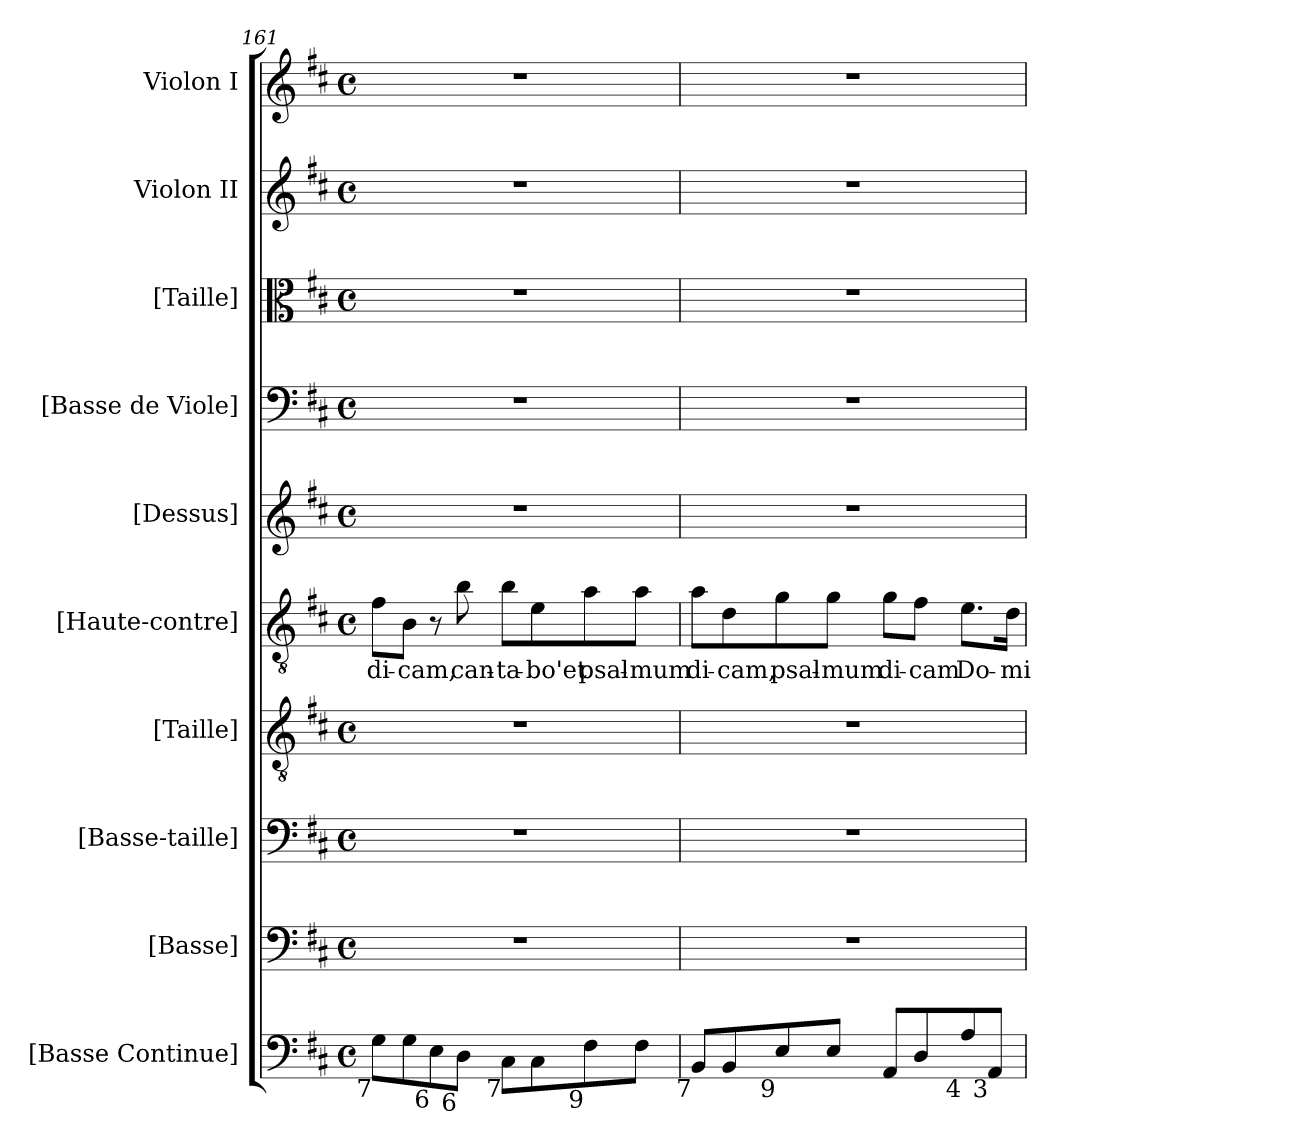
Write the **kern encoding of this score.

**kern	**kern	**kern	**kern	**kern	**text	**kern	**kern	**kern	**kern	**kern
*part10	*part9	*part8	*part7	*part6	*part6	*part5	*part4	*part3	*part2	*part1
*staff10	*staff9	*staff8	*staff7	*staff6	*staff6	*staff5	*staff4	*staff3	*staff2	*staff1
*I"[Basse Continue]	*I"[Basse]	*I"[Basse-taille]	*I"[Taille]	*I"[Haute-contre]	*	*I"[Dessus]	*I"[Basse de Viole]	*I"[Taille]	*I"Violon II	*I"Violon I
*I'B.c.	*I'B.	*I'B.t.	*I'T.	*I'H.C.	*	*I'D.	*	*	*I'Vln. II	*I'Vln. I
*clefF4	*clefF4	*clefF4	*clefGv2	*clefGv2	*	*clefG2	*clefF4	*clefC3	*clefG2	*clefG2
*	*	*	*ITrd7c12	*ITrd7c12	*	*	*	*	*	*
*k[f#c#]	*k[f#c#]	*k[f#c#]	*k[f#c#]	*k[f#c#]	*	*k[f#c#]	*k[f#c#]	*k[f#c#]	*k[f#c#]	*k[f#c#]
*D:	*D:	*D:	*D:	*D:	*	*D:	*D:	*D:	*D:	*D:
*M4/4	*M4/4	*M4/4	*M4/4	*M4/4	*	*M4/4	*M4/4	*M4/4	*M4/4	*M4/4
*met(c)	*met(c)	*met(c)	*met(c)	*met(c)	*	*met(c)	*met(c)	*met(c)	*met(c)	*met(c)
=161	=161	=161	=161	=161	=161	=161	=161	=161	=161	=161
!LO:TX:b:rj:t=7	!	!	!	!	!	!	!	!	!	!
!	!	!	!	!	!LO:LY:b:color=#000000	!	!	!	!	!
8Gi\L	1r	1r	1r	8F#i\L	di-	1r	1r	1r	1r	1r
!	!	!	!	!	!LO:LY:b:color=#000000	!	!	!	!	!
8Gi\	.	.	.	8BBi\J	-cam,	.	.	.	.	.
!LO:TX:b:rj:t=6	!	!	!	!	!	!	!	!	!	!
8Ei\	.	.	.	8r	.	.	.	.	.	.
!LO:TX:b:rj:t=6	!	!	!	!	!	!	!	!	!	!
!	!	!	!	!	!LO:LY:b:color=#000000	!	!	!	!	!
8Di\J	.	.	.	8Bi\	can-	.	.	.	.	.
!LO:TX:b:rj:t=7	!	!	!	!	!	!	!	!	!	!
!	!	!	!	!	!LO:LY:b:color=#000000	!	!	!	!	!
8C#i\L	.	.	.	8Bi\L	-ta-	.	.	.	.	.
!	!	!	!	!	!LO:LY:b:color=#000000	!	!	!	!	!
8C#i\	.	.	.	8Ei\	-bo'et	.	.	.	.	.
!LO:TX:b:rj:t=9	!	!	!	!	!	!	!	!	!	!
!	!	!	!	!	!LO:LY:b:color=#000000	!	!	!	!	!
8F#i\	.	.	.	8Ai\	psal-	.	.	.	.	.
!	!	!	!	!	!LO:LY:b:color=#000000	!	!	!	!	!
8F#i\J	.	.	.	8Ai\J	-mum	.	.	.	.	.
=162	=162	=162	=162	=162	=162	=162	=162	=162	=162	=162
!LO:TX:b:rj:t=7	!	!	!	!	!	!	!	!	!	!
!	!	!	!	!	!LO:LY:b:color=#000000	!	!	!	!	!
8BBi/L	1r	1r	1r	8Ai\L	di-	1r	1r	1r	1r	1r
!	!	!	!	!	!LO:LY:b:color=#000000	!	!	!	!	!
8BBi/	.	.	.	8Di\	-cam,	.	.	.	.	.
!LO:TX:b:rj:t=9	!	!	!	!	!	!	!	!	!	!
!	!	!	!	!	!LO:LY:b:color=#000000	!	!	!	!	!
8Ei/	.	.	.	8Gi\	psal-	.	.	.	.	.
!	!	!	!	!	!LO:LY:b:color=#000000	!	!	!	!	!
8Ei/J	.	.	.	8Gi\J	-mum	.	.	.	.	.
!	!	!	!	!	!LO:LY:b:color=#000000	!	!	!	!	!
8AAi/L	.	.	.	8Gi\L	di-	.	.	.	.	.
!	!	!	!	!	!LO:LY:b:color=#000000	!	!	!	!	!
8Di/	.	.	.	8F#i\J	-cam	.	.	.	.	.
!LO:TX:b:rj:t=4	!	!	!	!	!	!	!	!	!	!
!	!	!	!	!	!LO:LY:b:color=#000000	!	!	!	!	!
8Ai/	.	.	.	8.Ei\L	Do-	.	.	.	.	.
!LO:TX:b:rj:t=3	!	!	!	!	!	!	!	!	!	!
8AAi/J	.	.	.	.	.	.	.	.	.	.
!	!	!	!	!	!LO:LY:b:color=#000000	!	!	!	!	!
.	.	.	.	16Di\Jk	-mi-	.	.	.	.	.
=	=	=	=	=	=	=	=	=	=	=
*-	*-	*-	*-	*-	*-	*-	*-	*-	*-	*-
